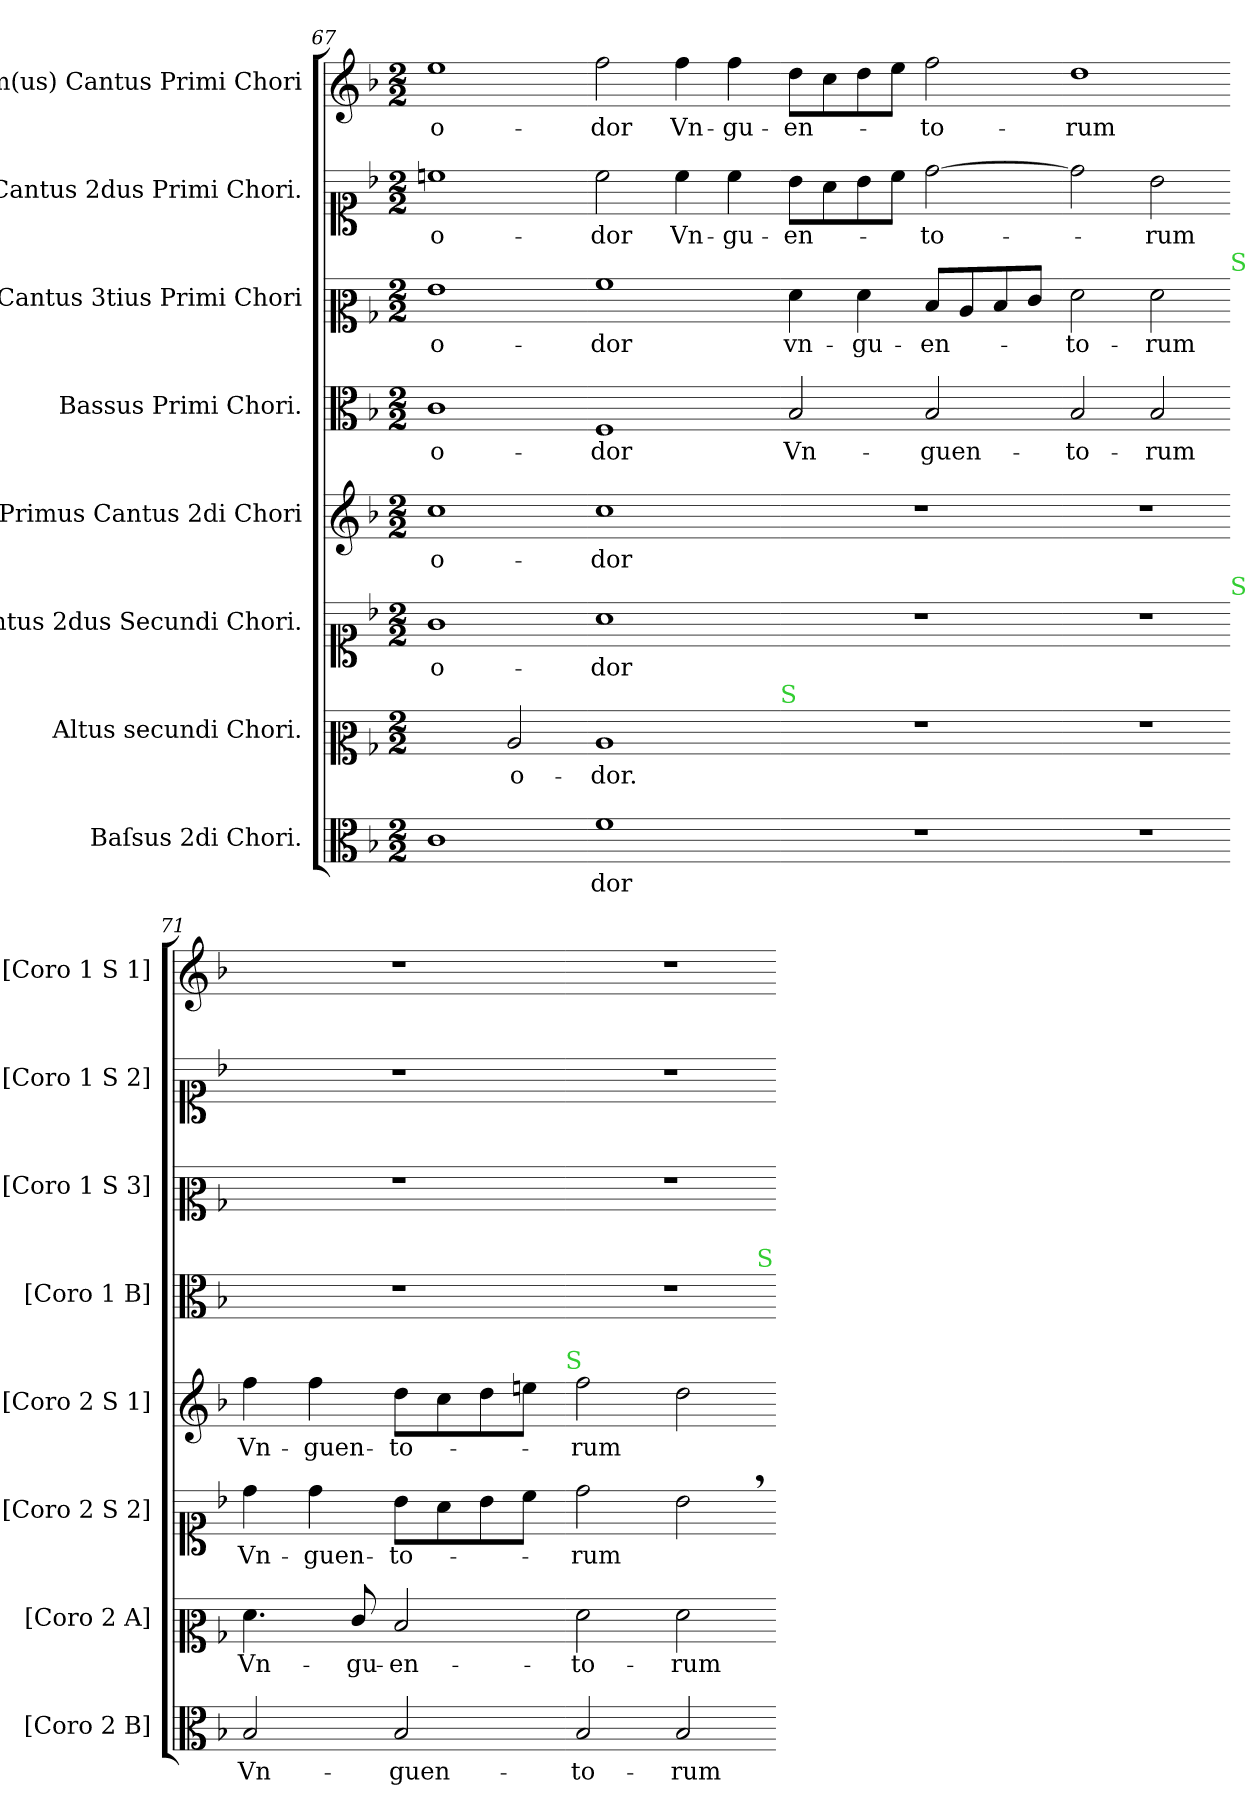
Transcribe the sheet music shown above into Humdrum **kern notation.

**kern	**text	**kern	**text	**kern	**text	**kern	**text	**kern	**text	**kern	**text	**kern	**text	**kern	**text
*part8	*part8	*part7	*part7	*part6	*part6	*part5	*part5	*part4	*part4	*part3	*part3	*part2	*part2	*part1	*part1
*staff8	*staff8	*staff7	*staff7	*staff6	*staff6	*staff5	*staff5	*staff4	*staff4	*staff3	*staff3	*staff2	*staff2	*staff1	*staff1
*I"Baſsus 2di Chori.	*	*I"Altus secundi Chori.	*	*I"Cantus 2dus Secundi Chori.	*	*I"Primus Cantus 2di Chori	*	*I"Bassus Primi Chori.	*	*I"Cantus 3tius Primi Chori	*	*I"Cantus 2dus Primi Chori.	*	*I"Im(us) Cantus Primi Chori	*
*I'[Coro 2 B]	*	*I'[Coro 2 A]	*	*I'[Coro 2 S 2]	*	*I'[Coro 2 S 1]	*	*I'[Coro 1 B]	*	*I'[Coro 1 S 3]	*	*I'[Coro 1 S 2]	*	*I'[Coro 1 S 1]	*
*clefC3	*	*clefC2	*	*clefC1	*	*clefG2	*	*clefC3	*	*clefC2	*	*clefC1	*	*clefG2	*
*k[b-]	*	*k[b-]	*	*k[b-]	*	*k[b-]	*	*k[b-]	*	*k[b-]	*	*k[b-]	*	*k[b-]	*
*M2/2	*	*M2/2	*	*M2/2	*	*M2/2	*	*M2/2	*	*M2/2	*	*M2/2	*	*M2/2	*
=67	=67	=67	=67	=67	=67	=67	=67	=67	=67	=67	=67	=67	=67	=67	=67
1c	.	2ryy	.	1g	o-	1cc	o-	1c	o-	1g	o-	1ccn	o-	1ee	o-
.	.	2c/	o-	.	.	.	.	.	.	.	.	.	.	.	.
=68-	=68-	=68-	=68-	=68-	=68-	=68-	=68-	=68-	=68-	=68-	=68-	=68-	=68-	=68-	=68-
1f	-dor	1c	-dor.	1a	-dor	1cc	-dor	1F	-dor	1a	-dor	2cc\	-dor	2ff\	-dor
.	.	.	.	.	.	.	.	.	.	.	.	4cc\	Vn-	4ff\	Vn-
.	.	.	.	.	.	.	.	.	.	.	.	4cc\	-gu-	4ff\	-gu-
!	!	!LO:TX:a:color=limegreen:t=S	!	!	!	!	!	!	!	!	!	!	!	!	!
=69-	=69-	=69-	=69-	=69-	=69-	=69-	=69-	=69-	=69-	=69-	=69-	=69-	=69-	=69-	=69-
1r	.	1r	.	1r	.	1r	.	2B-/	Vn-	4f\	vn-	8b-\L	-en-	8dd\L	-en-
.	.	.	.	.	.	.	.	.	.	.	.	8a\	.	8cc\	.
.	.	.	.	.	.	.	.	.	.	4f\	-gu-	8b-\	.	8dd\	.
.	.	.	.	.	.	.	.	.	.	.	.	8cc\J	.	8ee\J	.
.	.	.	.	.	.	.	.	2B-/	-guen-	8d/L	-en-	[2dd\	-to-	2ff\	-to-
.	.	.	.	.	.	.	.	.	.	8c/	.	.	.	.	.
.	.	.	.	.	.	.	.	.	.	8d/	.	.	.	.	.
.	.	.	.	.	.	.	.	.	.	8e/J	.	.	.	.	.
=70-	=70-	=70-	=70-	=70-	=70-	=70-	=70-	=70-	=70-	=70-	=70-	=70-	=70-	=70-	=70-
1r	.	1r	.	1r	.	1r	.	2B-/	-to-	2f\	-to-	2dd\]	.	1dd	-rum
.	.	.	.	.	.	.	.	2B-/	-rum	2f\	-rum	2b-\	-rum	.	.
!	!	!	!	!	!	!	!	!	!	!LO:TX:a:color=limegreen:t=S	!	!	!	!	!
!	!	!	!	!LO:TX:a:color=limegreen:t=S	!	!	!	!	!	!	!	!	!	!	!
=71-	=71-	=71-	=71-	=71-	=71-	=71-	=71-	=71-	=71-	=71-	=71-	=71-	=71-	=71-	=71-
2B-/	Vn-	4.f\	Vn-	4dd\	Vn-	4ff\	Vn-	1r	.	1r	.	1r	.	1r	.
.	.	.	.	4dd\	-guen-	4ff\	-guen-	.	.	.	.	.	.	.	.
.	.	8e/	-gu-	.	.	.	.	.	.	.	.	.	.	.	.
2B-/	-guen-	2d/	-en-	8b-\L	-to-	8dd\L	-to-	.	.	.	.	.	.	.	.
.	.	.	.	8a\	.	8cc\	.	.	.	.	.	.	.	.	.
.	.	.	.	8b-\	.	8dd\	.	.	.	.	.	.	.	.	.
.	.	.	.	8cc\J	.	8een\J	.	.	.	.	.	.	.	.	.
!	!	!	!	!	!	!LO:TX:a:color=limegreen:t=S	!	!	!	!	!	!	!	!	!
=72-	=72-	=72-	=72-	=72-	=72-	=72-	=72-	=72-	=72-	=72-	=72-	=72-	=72-	=72-	=72-
2B-/	-to-	2f\	-to-	2dd\	-rum	2ff\	-rum	1r	.	1r	.	1r	.	1r	.
2B-/	-rum	2f\	-rum	2b-,>\	.	2dd\	.	.	.	.	.	.	.	.	.
!	!	!	!	!	!	!	!	!LO:TX:a:color=limegreen:t=S	!	!	!	!	!	!	!
=-	=-	=-	=-	=-	=-	=-	=-	=-	=-	=-	=-	=-	=-	=-	=-
*-	*-	*-	*-	*-	*-	*-	*-	*-	*-	*-	*-	*-	*-	*-	*-
